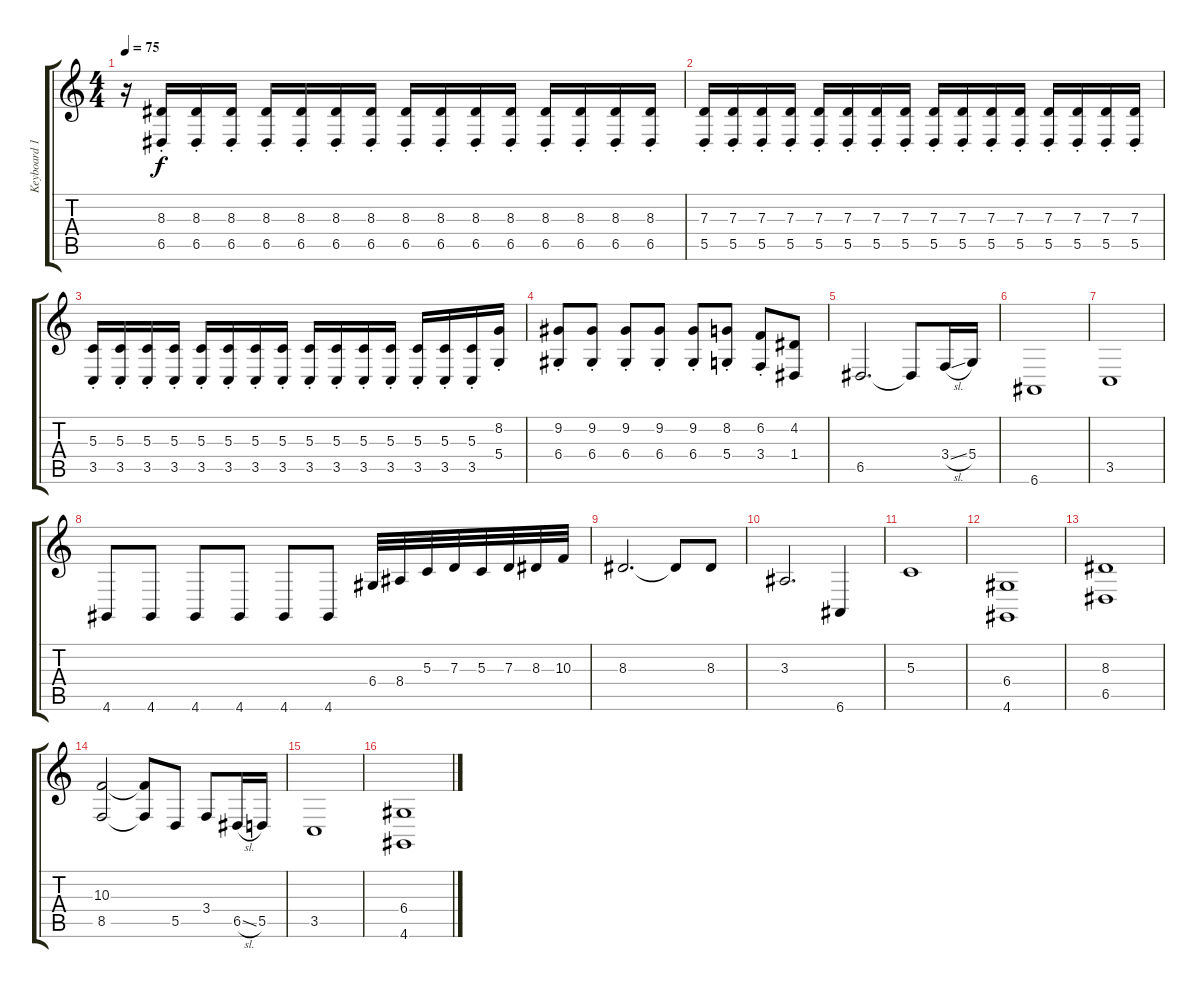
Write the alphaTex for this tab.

\track ("Keyboard 1" "Keyboard 1") {instrument stringensemble1}
\staff {score tabs}
\tuning (E4 B3 G3 D3 A2 E2) {hide}
\ts (4 4)
\tempo 75
\clef g2
\ks c
r.16{dy f} (8.3{st} 6.5{st}).16 (8.3{st} 6.5{st}).16 (8.3{st} 6.5{st}).16 (8.3{st} 6.5{st}).16 (8.3{st} 6.5{st}).16 (8.3{st} 6.5{st}).16 (8.3{st} 6.5{st}).16 (8.3{st} 6.5{st}).16 (8.3{st} 6.5{st}).16 (8.3{st} 6.5{st}).16 (8.3{st} 6.5{st}).16 (8.3{st} 6.5{st}).16 (8.3{st} 6.5{st}).16 (8.3{st} 6.5{st}).16 (8.3{st} 6.5{st}).16 |
(7.3{st} 5.5{st}).16 (7.3{st} 5.5{st}).16 (7.3{st} 5.5{st}).16 (7.3{st} 5.5{st}).16 (7.3{st} 5.5{st}).16 (7.3{st} 5.5{st}).16 (7.3{st} 5.5{st}).16 (7.3{st} 5.5{st}).16 (7.3{st} 5.5{st}).16 (7.3{st} 5.5{st}).16 (7.3{st} 5.5{st}).16 (7.3{st} 5.5{st}).16 (7.3{st} 5.5{st}).16 (7.3{st} 5.5{st}).16 (7.3{st} 5.5{st}).16 (7.3{st} 5.5{st}).16 |
(5.3{st} 3.5{st}).16 (5.3{st} 3.5{st}).16 (5.3{st} 3.5{st}).16 (5.3{st} 3.5{st}).16 (5.3{st} 3.5{st}).16 (5.3{st} 3.5{st}).16 (5.3{st} 3.5{st}).16 (5.3{st} 3.5{st}).16 (5.3{st} 3.5{st}).16 (5.3{st} 3.5{st}).16 (5.3{st} 3.5{st}).16 (5.3{st} 3.5{st}).16 (5.3{st} 3.5{st}).16 (5.3{st} 3.5{st}).16 (5.3{st} 3.5{st}).16 (8.2{st} 5.4{st}).16 |
(9.2{st} 6.4{st}).8 (9.2{st} 6.4{st}).8 (9.2{st} 6.4{st}).8 (9.2{st} 6.4{st}).8 (9.2{st} 6.4{st}).8 (8.2{st} 5.4{st}).8 (6.2{st} 3.4{st}).8 (4.2 1.4).8 |
6.5.2{d} 6.5{t}.8 3.4{sl}.16 5.4.16 |
6.6.1 |
3.5.1 |
4.6.8 4.6.8 4.6.8 4.6.8 4.6.8 4.6.8 6.4.32 8.4.32 5.3.32 7.3.32 5.3.32 7.3.32 8.3.32 10.3.32 |
8.3.2{d} 8.3{t}.8 8.3.8 |
3.3.2{d} 6.6.4 |
5.3.1 |
(6.4 4.6).1 |
(8.3 6.5).1 |
(10.3 8.5).2 (10.3{t} 8.5{t}).8 5.5.8 3.4.8 6.5{sl}.16 5.5.16 |
3.5.1 |
(6.4 4.6).1
